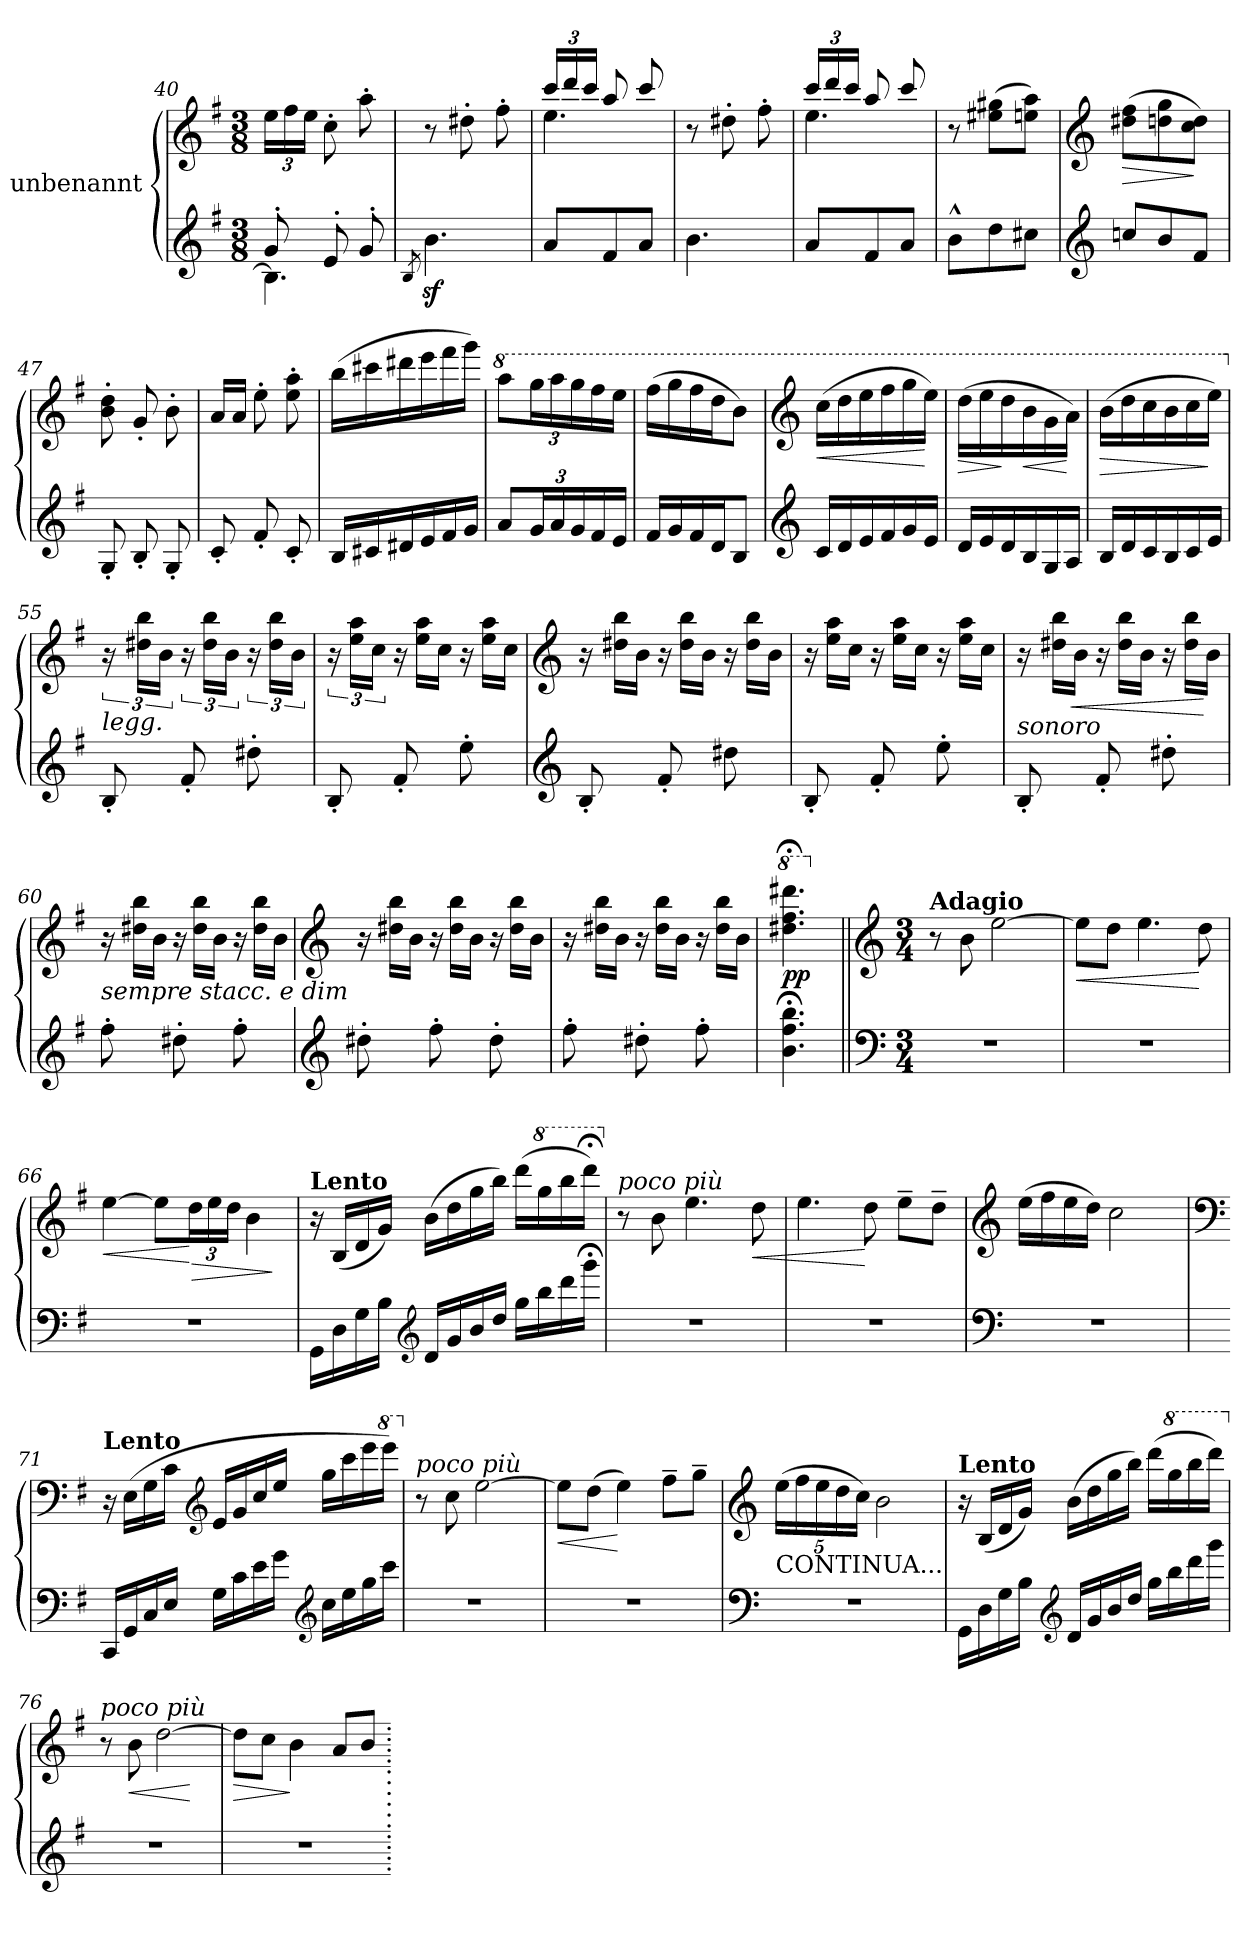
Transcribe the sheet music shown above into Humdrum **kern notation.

**kern	**kern	**dynam
*part1	*part1	*part1
*staff2	*staff1	*staff1/2
*I"unbenannt	*	*
*clefG2	*clefG2	*
*k[f#]	*k[f#]	*
*M3/8	*M3/8	*
=40	=40	=40
*^	*	*
*	*	*Xbrackettup	*
8g'/	4.B\]	24ee\LL	.
.	.	24ff#\	.
.	.	24ee\JJ	.
8e'/	.	8cc'\	.
8g'/	.	8aa'\	.
*v	*v	*	*
=41	=41	=41
8qB/	.	.
4.bz<\	8r	.
.	8dd#X'\	.
.	8ff#'\	.
=42	=42	=42
*	*^	*
8a/L	24ccc/LL	4.ee\	.
.	24ddd/	.	.
.	24ccc/JJ	.	.
8f#/	8aa/	.	.
8a/J	8ccc/	.	.
*	*v	*v	*
=43	=43	=43
4.b\	8r	.
.	8dd#X'\	.
.	8ff#'\	.
=44	=44	=44
*	*^	*
8a/L	24ccc/LL	4.ee\	.
.	24ddd/	.	.
.	24ccc/JJ	.	.
8f#/	8aa/	.	.
8a/J	8ccc/	.	.
*	*v	*v	*
=45	=45	=45
8b^^\L	8r	.
8dd\	(>8ee#X\ 8gg#X\L	.
8cc#X\J	8een\ 8aa\J)	.
!!LO:LB:g=z
=46	=46	=46
*clefG2	*clefG2	*
!	!	!LO:HP:b
8ccn/L	(>8dd#X\ 8ff#\L	>
8b/	8ddn\ 8gg\	.
8f#/J	8cc\ 8dd\J)	]
=47	=47	=47
8G'/	8b\' 8dd\'	.
8B'/	8g'/	.
8G'/	8b'\	.
=48	=48	=48
8c'/	16a/LL	.
.	16a/JJ	.
8f#'/	8ee'\	.
8c'/	8ee\' 8aa\'	.
=49	=49	=49
16B/LL	(>16bb\LL	.
!	!	!LO:DY:b
16c#X/	16ccc#X\	other-dynamics
16d#X/	16ddd#X\	.
16e/	16eee\	.
16f#/	16fff#\	.
16g/JJ	16ggg\JJ)	.
=50	=50	=50
*	*8va	*
8a/L	8aaa\L	.
*Xbrackettup	*	*
24g/L	24ggg\L	.
24a/	24aaa\	.
24g/	24ggg\	.
16f#/	16fff#\	.
16e/JJ	16eee\JJ	.
=51	=51	=51
16f#/LL	(>16fff#\LL	.
16g/	16ggg\	.
16f#/	16fff#\	.
16d/J	16ddd\J	.
8B/J	8bb\J)	.
!!LO:LB:g=z
=52	=52	=52
*clefG2	*clefG2	*
!	!	!LO:HP:b
16c/LL	(>16ccc\LL	<
16d/	16ddd\	.
16e/	16eee\	.
16f#/	16fff#\	.
16g/	16ggg\	.
16e/JJ	16eee\JJ)	[
=53	=53	=53
!	!	!LO:HP:b
16d/LL	(>16ddd\LL	>
16e/	16eee\	.
16d/	16ddd\	]
!	!	!LO:HP:b
16B/	16bb\	<
16G/	16gg\	.
16A/JJ	16aa\JJ)	[
=54	=54	=54
!	!	!LO:HP:b
16B/LL	(>16bb\LL	>
16d/	16ddd\	.
16c/	16ccc\	.
16B/	16bb\	.
16c/	16ccc\	.
16e/JJ	16eee\JJ)	]
=55	=55	=55
*	*X8va	*
*	*brackettup	*
!	!LO:TX:b:i:t=legg.	!
8B'/	24r	.
.	24dd#X\ 24bb\LL	.
.	24b\JJ	.
8f#'/	24r	.
.	24dd#\ 24bb\LL	.
.	24b\JJ	.
8dd#X'\	24r	.
.	24dd#\ 24bb\LL	.
.	24b\JJ	.
!!LO:LB:g=z
=56	=56	=56
8B'/	24r	.
.	24ee\ 24aa\LL	.
.	24cc\JJ	.
*	*Xtuplet	*
8f#'/	24r	.
.	24ee\ 24aa\LL	.
.	24cc\JJ	.
8ee'\	24r	.
.	24ee\ 24aa\LL	.
.	24cc\JJ	.
=57	=57	=57
*clefG2	*clefG2	*
8B'/	24r	.
.	24dd#X\ 24bb\LL	.
.	24b\JJ	.
8f#'/	24r	.
.	24dd#\ 24bb\LL	.
.	24b\JJ	.
8dd#X\	24r	.
.	24dd#\ 24bb\LL	.
.	24b\JJ	.
=58	=58	=58
8B'/	24r	.
.	24ee\ 24aa\LL	.
.	24cc\JJ	.
8f#'/	24r	.
.	24ee\ 24aa\LL	.
.	24cc\JJ	.
8ee'\	24r	.
.	24ee\ 24aa\LL	.
.	24cc\JJ	.
=59	=59	=59
!	!LO:TX:b:i:t=sonoro	!
8B'/	24r	.
.	24dd#X\ 24bb\LL	.
!	!	!LO:HP:b
.	24b\JJ	<
8f#'/	24r	.
.	24dd#\ 24bb\LL	.
.	24b\JJ	.
8dd#X'\	24r	.
.	24dd#\ 24bb\LL	.
.	24b\JJ	[
!!LO:LB:g=z
=60	=60	=60
!	!LO:TX:b:i:t=sempre stacc. e dim	!
8ff#'\	24r	.
.	24dd#X\ 24bb\LL	.
.	24b\JJ	.
8dd#X'\	24r	.
.	24dd#\ 24bb\LL	.
.	24b\JJ	.
8ff#'\	24r	.
.	24dd#\ 24bb\LL	.
.	24b\JJ	.
=61	=61	=61
*clefG2	*clefG2	*
8dd#X'\	24r	.
.	24dd#X\ 24bb\LL	.
.	24b\JJ	.
8ff#'\	24r	.
.	24dd#\ 24bb\LL	.
.	24b\JJ	.
8dd#'\	24r	.
.	24dd#\ 24bb\LL	.
.	24b\JJ	.
=62	=62	=62
8ff#'\	24r	.
.	24dd#X\ 24bb\LL	.
.	24b\JJ	.
8dd#X'\	24r	.
.	24dd#\ 24bb\LL	.
.	24b\JJ	.
8ff#'\	24r	.
.	24dd#\ 24bb\LL	.
.	24b\JJ	.
=63	=63	=63
*	*8va	*
!	!	!LO:DY:b
4.b\; 4.ff#\; 4.bb\;	4.ddd#X\;< 4.fff#\;< 4.dddd#X\;<	pp
!!LO:PB:g=z
=64||	=64||	=64||
*clefF4	*clefG2	*
*M3/4	*M3/4	*
*	*X8va	*
!	!LO:TX:a:B:t=Adagio	!
2.r	8r	.
.	8b\	.
!	!	!LO:DY:b
.	[2ee\	other-dynamics
=65	=65	=65
!	!	!LO:HP:b
2.r	8ee\L]	<
.	8dd\J	.
.	4.ee\	.
.	8dd\	[
=66	=66	=66
!	!	!LO:HP:b
2.r	[4ee\	<
.	8ee\L]	.
*	*tuplet	*
*	*Xbrackettup	*
!	!	!LO:HP:n=1:b
.	24dd\L	[ >
.	24ee\	.
.	24dd\JJ	.
.	4b\	.
.	.	]
=67	=67	=67
!	!LO:TX:a:B:t=Lento	!
16GG\LL	16r	.
16D\	(<16B/LL	.
!	!	!LO:DY:b
16G\	16d/	other-dynamics
16B\JJ	16g/JJ)	.
*clefG2	*	*
16d/LL	(>16b\LL	.
16g/	16dd\	.
16b/	16gg\	.
16dd/JJ	16bb\JJ)	.
16gg\LL	(>16ddd\LL	.
*	*8va	*
16bb\	16ggg\	.
16ddd\	16bbb\	.
16ggg;<\JJ	16dddd;<\JJ)	.
=68	=68	=68
*	*X8va	*
!	!LO:TX:a:i:t=poco più	!
2.r	8r	.
.	8b\	.
!	!	!LO:DY:b
.	4.ee\	other-dynamics
!	!	!LO:HP:b
.	8dd\	<
=69	=69	=69
2.r	4.ee\	.
.	8dd\	[
!	!	!LO:DY:b
.	8ee~\L	other-dynamics
.	8dd~\J	.
!!LO:LB:g=z
=70	=70	=70
*clefF4	*clefG2	*
2.r	(>16ee\LL	.
.	16ff#\	.
.	16ee\	.
.	16dd\JJ)	.
.	2cc\	.
=71	=71	=71
*	*clefF4	*
!	!LO:TX:a:B:t=Lento	!
16CC/LL	16r	.
16GG/	(>16E\LL	.
16C/	16G\	.
16E/JJ	16c\JJ	.
*	*clefG2	*
16G\LL	16e/LL	.
16c\	16g/	.
16e\	16cc/	.
16g\JJ	16ee/JJ	.
*clefG2	*	*
16cc\LL	16gg\LL	.
16ee\	16ccc\	.
16gg\	16eee\	.
*	*8va	*
16ccc\JJ	16eeee\JJ)	.
=72	=72	=72
*	*X8va	*
!	!LO:TX:a:i:t=poco più	!
2.r	8r	.
.	8cc\	.
.	[2ee\	.
=73	=73	=73
!	!	!LO:HP:b
2.r	8ee\L]	<
.	(>8dd\J	.
.	4ee\)	[
.	8ff#~\L	.
.	8gg~\J	.
!!LO:LB:g=z
=74	=74	=74
*clefF4	*clefG2	*
!	!LO:TX:b:t=CONTINUA...	!
2.r	(>20ee\LL	.
.	20ff#\	.
.	20ee\	.
.	20dd\	.
.	20cc\JJ)	.
.	2b\	.
=75	=75	=75
!	!LO:TX:B:t=Lento	!
16GG\LL	16r	.
16D\	(<16B/LL	.
16G\	16d/	.
16B\JJ	16g/JJ)	.
*clefG2	*	*
16d/LL	(>16b\LL	.
16g/	16dd\	.
16b/	16gg\	.
16dd/JJ	16bb\JJ)	.
16gg\LL	(>16ddd\LL	.
*	*8va	*
16bb\	16ggg\	.
16ddd\	16bbb\	.
16ggg\JJ	16dddd\JJ)	.
=76	=76	=76
*	*X8va	*
!	!LO:TX:a:i:t=poco più	!
2.r	8r	.
!	!	!LO:HP:b
.	8b\	<
.	[2dd\	.
.	.	[
=77	=77	=77
!	!	!LO:HP:b
2.r	8dd\L]	>
.	8cc\J	.
.	4b\	]
.	8a/L	.
.	8b/J	.
=.	=.	=.
*-	*-	*-
